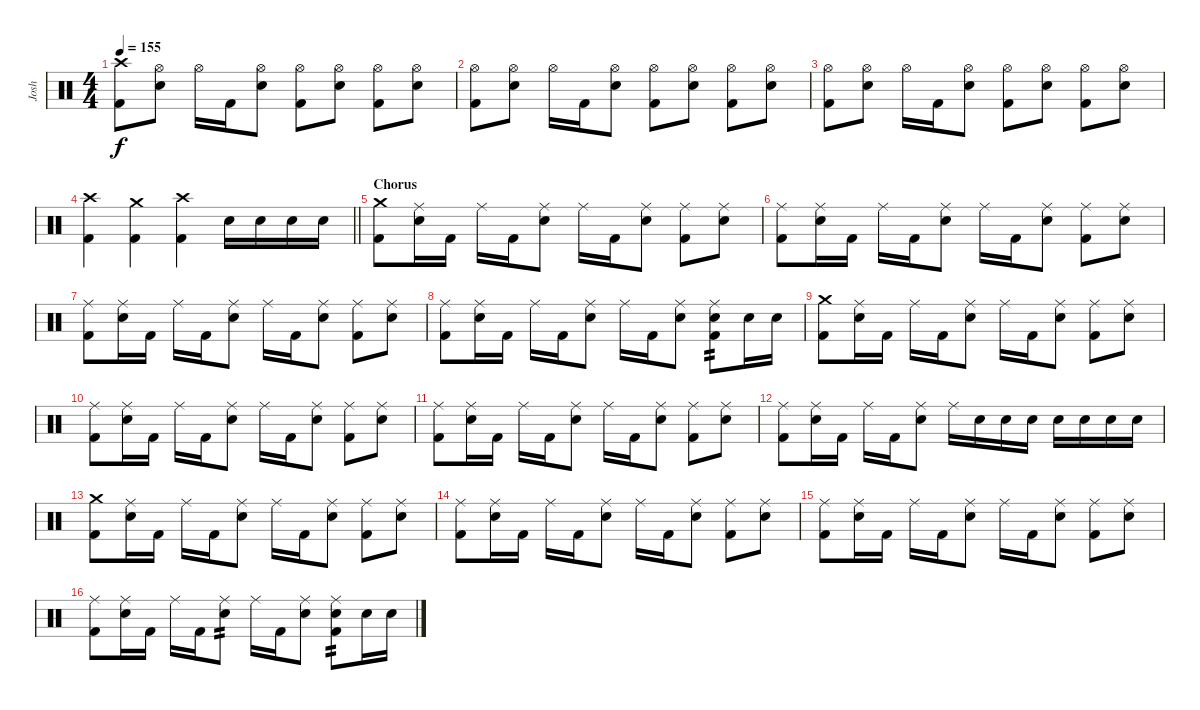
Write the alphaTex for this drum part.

\track ("Josh" "Josh") {instrument percussion}
\staff {score}
\articulation defaults
\ts (4 4)
\tempo 155
\clef neutral
\ks c
("Crash high (hit)" "Kick (hit) 2").8{dy f} ("Hi-Hat (open)" "Electric Snare (hit)").8 "Hi-Hat (open)".16 "Kick (hit) 2".16 ("Hi-Hat (open)" "Electric Snare (hit)").8 ("Hi-Hat (open)" "Kick (hit) 2").8 ("Hi-Hat (open)" "Electric Snare (hit)").8 ("Hi-Hat (open)" "Kick (hit) 2").8 ("Hi-Hat (open)" "Electric Snare (hit)").8 |
("Hi-Hat (open)" "Kick (hit) 2").8 ("Hi-Hat (open)" "Electric Snare (hit)").8 "Hi-Hat (open)".16 "Kick (hit) 2".16 ("Hi-Hat (open)" "Electric Snare (hit)").8 ("Hi-Hat (open)" "Kick (hit) 2").8 ("Hi-Hat (open)" "Electric Snare (hit)").8 ("Hi-Hat (open)" "Kick (hit) 2").8 ("Hi-Hat (open)" "Electric Snare (hit)").8 |
("Hi-Hat (open)" "Kick (hit) 2").8 ("Hi-Hat (open)" "Electric Snare (hit)").8 "Hi-Hat (open)".16 "Kick (hit) 2".16 ("Hi-Hat (open)" "Electric Snare (hit)").8 ("Hi-Hat (open)" "Kick (hit) 2").8 ("Hi-Hat (open)" "Electric Snare (hit)").8 ("Hi-Hat (open)" "Kick (hit) 2").8 ("Hi-Hat (open)" "Electric Snare (hit)").8 |
\barLineRight lightlight
("Crash high (hit)" "Kick (hit) 2").4 ("Crash medium (hit)" "Kick (hit) 2").4 ("Crash high (hit)" "Kick (hit) 2").4 "Electric Snare (hit)".16 "Electric Snare (hit)".16 "Electric Snare (hit)".16 "Electric Snare (hit)".16 |
\section ("" "Chorus")
("Crash medium (hit)" "Kick (hit) 2").8 ("Ride (middle)" "Electric Snare (hit)").16 "Kick (hit) 2".16 "Ride (middle)".16 "Kick (hit) 2".16 ("Ride (middle)" "Electric Snare (hit)").8 "Ride (middle)".16 "Kick (hit) 2".16 ("Ride (middle)" "Electric Snare (hit)").8 ("Ride (middle)" "Kick (hit) 2").8 ("Ride (middle)" "Electric Snare (hit)").8 |
("Ride (middle)" "Kick (hit) 2").8 ("Ride (middle)" "Electric Snare (hit)").16 "Kick (hit) 2".16 "Ride (middle)".16 "Kick (hit) 2".16 ("Ride (middle)" "Electric Snare (hit)").8 "Ride (middle)".16 "Kick (hit) 2".16 ("Ride (middle)" "Electric Snare (hit)").8 ("Ride (middle)" "Kick (hit) 2").8 ("Ride (middle)" "Electric Snare (hit)").8 |
("Ride (middle)" "Kick (hit) 2").8 ("Ride (middle)" "Electric Snare (hit)").16 "Kick (hit) 2".16 "Ride (middle)".16 "Kick (hit) 2".16 ("Ride (middle)" "Electric Snare (hit)").8 "Ride (middle)".16 "Kick (hit) 2".16 ("Ride (middle)" "Electric Snare (hit)").8 ("Ride (middle)" "Kick (hit) 2").8 ("Ride (middle)" "Electric Snare (hit)").8 |
("Ride (middle)" "Kick (hit) 2").8 ("Ride (middle)" "Electric Snare (hit)").16 "Kick (hit) 2".16 "Ride (middle)".16 "Kick (hit) 2".16 ("Ride (middle)" "Electric Snare (hit)").8 "Ride (middle)".16 "Kick (hit) 2".16 ("Ride (middle)" "Electric Snare (hit)").8 ("Ride (middle)" "Electric Snare (hit)" "Kick (hit) 2").8{tp 2} "Electric Snare (hit)".16 "Electric Snare (hit)".16 |
("Crash medium (hit)" "Kick (hit) 2").8 ("Ride (middle)" "Electric Snare (hit)").16 "Kick (hit) 2".16 "Ride (middle)".16 "Kick (hit) 2".16 ("Ride (middle)" "Electric Snare (hit)").8 "Ride (middle)".16 "Kick (hit) 2".16 ("Ride (middle)" "Electric Snare (hit)").8 ("Ride (middle)" "Kick (hit) 2").8 ("Ride (middle)" "Electric Snare (hit)").8 |
("Ride (middle)" "Kick (hit) 2").8 ("Ride (middle)" "Electric Snare (hit)").16 "Kick (hit) 2".16 "Ride (middle)".16 "Kick (hit) 2".16 ("Ride (middle)" "Electric Snare (hit)").8 "Ride (middle)".16 "Kick (hit) 2".16 ("Ride (middle)" "Electric Snare (hit)").8 ("Ride (middle)" "Kick (hit) 2").8 ("Ride (middle)" "Electric Snare (hit)").8 |
("Ride (middle)" "Kick (hit) 2").8 ("Ride (middle)" "Electric Snare (hit)").16 "Kick (hit) 2".16 "Ride (middle)".16 "Kick (hit) 2".16 ("Ride (middle)" "Electric Snare (hit)").8 "Ride (middle)".16 "Kick (hit) 2".16 ("Ride (middle)" "Electric Snare (hit)").8 ("Ride (middle)" "Kick (hit) 2").8 ("Ride (middle)" "Electric Snare (hit)").8 |
("Ride (middle)" "Kick (hit) 2").8 ("Ride (middle)" "Electric Snare (hit)").16 "Kick (hit) 2".16 "Ride (middle)".16 "Kick (hit) 2".16 ("Ride (middle)" "Electric Snare (hit)").8 "Ride (middle)".16 "Electric Snare (hit)".16 "Electric Snare (hit)".16 "Electric Snare (hit)".16 "Electric Snare (hit)".16 "Electric Snare (hit)".16 "Electric Snare (hit)".16 "Electric Snare (hit)".16 |
("Crash medium (hit)" "Kick (hit) 2").8 ("Ride (middle)" "Electric Snare (hit)").16 "Kick (hit) 2".16 "Ride (middle)".16 "Kick (hit) 2".16 ("Ride (middle)" "Electric Snare (hit)").8 "Ride (middle)".16 "Kick (hit) 2".16 ("Ride (middle)" "Electric Snare (hit)").8 ("Ride (middle)" "Kick (hit) 2").8 ("Ride (middle)" "Electric Snare (hit)").8 |
("Ride (middle)" "Kick (hit) 2").8 ("Ride (middle)" "Electric Snare (hit)").16 "Kick (hit) 2".16 "Ride (middle)".16 "Kick (hit) 2".16 ("Ride (middle)" "Electric Snare (hit)").8 "Ride (middle)".16 "Kick (hit) 2".16 ("Ride (middle)" "Electric Snare (hit)").8 ("Ride (middle)" "Kick (hit) 2").8 ("Ride (middle)" "Electric Snare (hit)").8 |
("Ride (middle)" "Kick (hit) 2").8 ("Ride (middle)" "Electric Snare (hit)").16 "Kick (hit) 2".16 "Ride (middle)".16 "Kick (hit) 2".16 ("Ride (middle)" "Electric Snare (hit)").8 "Ride (middle)".16 "Kick (hit) 2".16 ("Ride (middle)" "Electric Snare (hit)").8 ("Ride (middle)" "Kick (hit) 2").8 ("Ride (middle)" "Electric Snare (hit)").8 |
("Ride (middle)" "Kick (hit) 2").8 ("Ride (middle)" "Electric Snare (hit)").16 "Kick (hit) 2".16 "Ride (middle)".16 "Kick (hit) 2".16 ("Ride (middle)" "Electric Snare (hit)").8{tp 2} "Ride (middle)".16 "Kick (hit) 2".16 ("Ride (middle)" "Electric Snare (hit)").8 ("Ride (middle)" "Electric Snare (hit)" "Kick (hit) 2").8{tp 2} "Electric Snare (hit)".16 "Electric Snare (hit)".16
